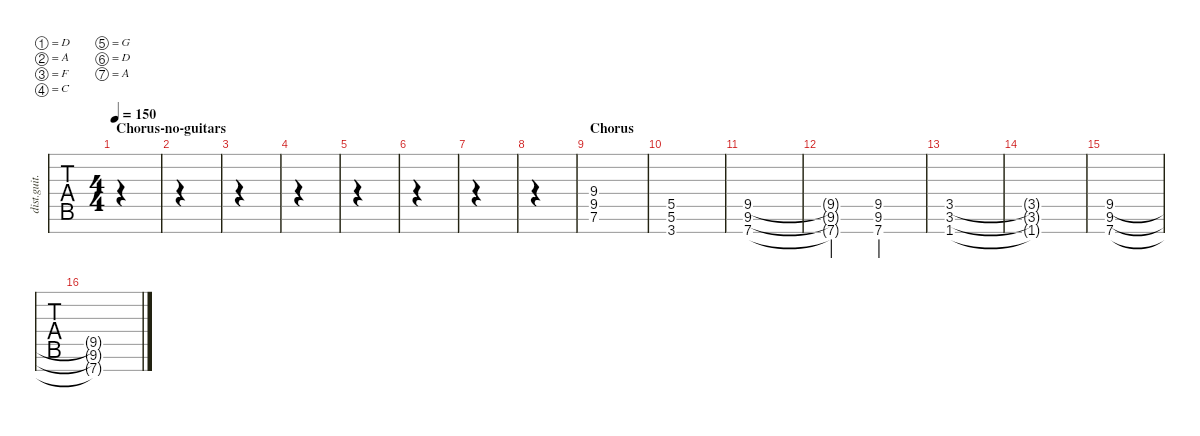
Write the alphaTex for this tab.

\defaultSystemsLayout 4
\hideDynamics
\bracketExtendMode nobrackets
\otherSystemsTrackNameOrientation horizontal
\track ("Distortion Guitar" "dist.guit.") {solo instrument distortionguitar}
\staff {tabs}
\tuning (D4 A3 F3 C3 G2 D2 A1)
\ts (4 4)
\section ("" "Chorus-no-guitars")
\scale
1.16034
\tempo 150
\accidentals auto
\clef g2
\ottava regular
\simile none
\ks aminor
|
\scale
0.972042 |
\scale
0.972042 |
\scale
0.972042 |
\scale
0.972042 |
\scale
0.972042 |
\scale
0.972042 |
\scale
1.00741 |
\section ("" "Chorus")
\scale
1.16476 (7.6 9.5 9.4).1 |
\scale
0.976463 (3.7 5.6 5.5).1 |
\scale
0.976463 (7.7 9.6 9.5).1 |
\scale
0.976463 (7.7{t} 9.6{t} 9.5{t}).2 (9.6 9.5 7.7).2 |
\scale
0.976463 (3.5{acc #} 3.6 1.7{acc #}).1 |
\scale
0.976463 (3.5{t acc #} 3.6{t} 1.7{t acc #}).1 |
\scale
0.976463 (7.7 9.6 9.5).1 |
\scale
0.976463 (7.7{t} 9.6{t} 9.5{t}).1
